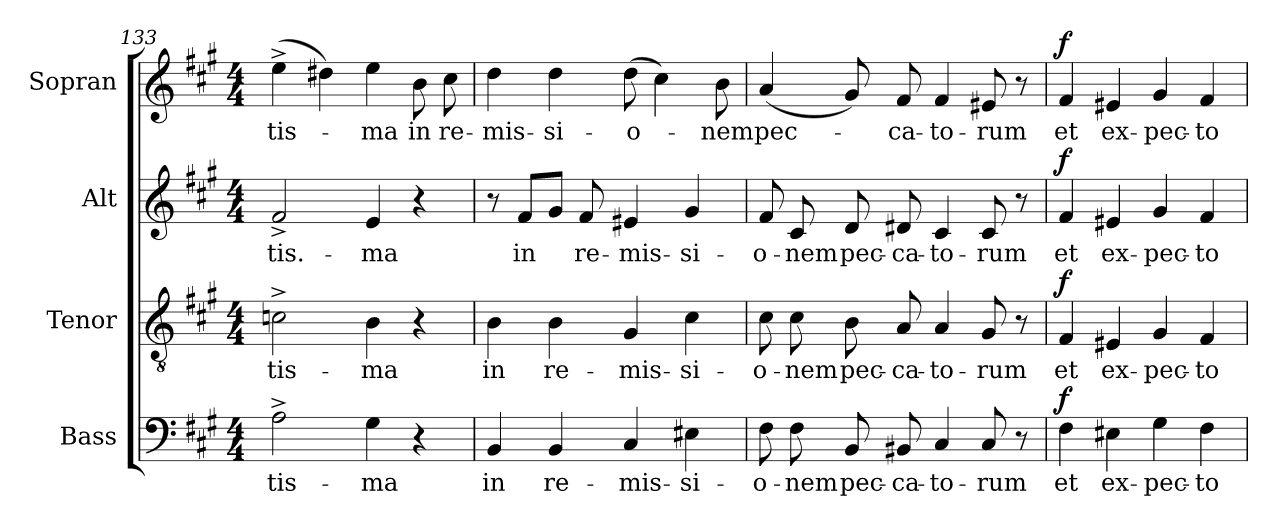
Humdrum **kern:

**kern	**text	**dynam	**kern	**text	**dynam	**kern	**text	**dynam	**kern	**text	**dynam
*part4	*part4	*part4	*part3	*part3	*part3	*part2	*part2	*part2	*part1	*part1	*part1
*staff4	*staff4	*staff4	*staff3	*staff3	*staff3	*staff2	*staff2	*staff2	*staff1	*staff1	*staff1
*I"Bass	*	*	*I"Tenor	*	*	*I"Alt	*	*	*I"Sopran	*	*
*I'B.	*	*	*I'T.	*	*	*I'A.	*	*	*I'S.	*	*
!!LO:LB:g=z
*clefF4	*	*	*clefGv2	*	*	*clefG2	*	*	*clefG2	*	*
*k[f#c#g#]	*	*	*k[f#c#g#]	*	*	*k[f#c#g#]	*	*	*k[f#c#g#]	*	*
*A:	*	*	*A:	*	*	*A:	*	*	*A:	*	*
*M4/4	*	*	*M4/4	*	*	*M4/4	*	*	*M4/4	*	*
=133	=133	=133	=133	=133	=133	=133	=133	=133	=133	=133	=133
!	!LO:LY:b	!	!	!LO:LY:b	!	!	!LO:LY:b	!	!	!LO:LY:b	!
2A^>\	-tis-	.	2cn^>\	-tis-	.	2f#^>/	-tis.-	.	(>4ee^>\	-tis-	.
.	.	.	.	.	.	.	.	.	4dd#X\)	.	.
!	!LO:LY:b	!	!	!LO:LY:b	!	!	!LO:LY:b	!	!	!LO:LY:b	!
4G#\	-ma	.	4B\	-ma	.	4e/	-ma	.	4ee\	-ma	.
!	!	!	!	!	!	!	!	!	!	!LO:LY:b	!
4r	.	.	4r	.	.	4r	.	.	8b\	in	.
!	!	!	!	!	!	!	!	!	!	!LO:LY:b	!
.	.	.	.	.	.	.	.	.	8cc#\	re-	.
=134	=134	=134	=134	=134	=134	=134	=134	=134	=134	=134	=134
!	!LO:LY:b	!	!	!LO:LY:b	!	!	!	!	!	!LO:LY:b	!
4BB/	in	.	4B\	in	.	8r	.	.	4dd\	-mis-	.
!	!	!	!	!	!	!	!LO:LY:b	!	!	!	!
.	.	.	.	.	.	8f#/L	in	.	.	.	.
!	!LO:LY:b	!	!	!LO:LY:b	!	!	!	!	!	!LO:LY:b	!
4BB/	re-	.	4B\	re-	.	8g#/J	.	.	4dd\	-si-	.
!	!	!	!	!	!	!	!LO:LY:b	!	!	!	!
.	.	.	.	.	.	8f#/	re-	.	.	.	.
!	!LO:LY:b	!	!	!LO:LY:b	!	!	!LO:LY:b	!	!	!LO:LY:b	!
4C#/	-mis-	.	4G#/	-mis-	.	4e#X/	-mis-	.	(>8dd\	-o-	.
.	.	.	.	.	.	.	.	.	4cc#\)	.	.
!	!LO:LY:b	!	!	!LO:LY:b	!	!	!LO:LY:b	!	!	!	!
4E#X\	-si-	.	4c#\	-si-	.	4g#/	-si-	.	.	.	.
!	!	!	!	!	!	!	!	!	!	!LO:LY:b	!
.	.	.	.	.	.	.	.	.	8b\	-nem	.
=135	=135	=135	=135	=135	=135	=135	=135	=135	=135	=135	=135
!	!LO:LY:b	!	!	!LO:LY:b	!	!	!LO:LY:b	!	!	!LO:LY:b	!
8F#\	-o-	.	8c#\	-o-	.	8f#/	-o-	.	(<4a/	pec-	.
!	!LO:LY:b	!	!	!LO:LY:b	!	!	!LO:LY:b	!	!	!	!
8F#\	-nem	.	8c#\	-nem	.	8c#/	-nem	.	.	.	.
!	!LO:LY:b	!	!	!LO:LY:b	!	!	!LO:LY:b	!	!	!	!
8BB/	pec-	.	8B\	pec-	.	8d/	pec-	.	8g#/)	.	.
!	!LO:LY:b	!	!	!LO:LY:b	!	!	!LO:LY:b	!	!	!LO:LY:b	!
8BB#X/	-ca-	.	8A/	-ca-	.	8d#X/	-ca-	.	8f#/	-ca-	.
!	!LO:LY:b	!	!	!LO:LY:b	!	!	!LO:LY:b	!	!	!LO:LY:b	!
4C#/	-to-	.	4A/	-to-	.	4c#/	-to-	.	4f#/	-to-	.
!	!LO:LY:b	!	!	!LO:LY:b	!	!	!LO:LY:b	!	!	!LO:LY:b	!
8C#/	-rum	.	8G#/	-rum	.	8c#/	-rum	.	8e#X/	-rum	.
8r	.	.	8r	.	.	8r	.	.	8r	.	.
=136	=136	=136	=136	=136	=136	=136	=136	=136	=136	=136	=136
!	!LO:LY:b	!LO:DY:a	!	!LO:LY:b	!LO:DY:a	!	!LO:LY:b	!LO:DY:a	!	!LO:LY:b	!LO:DY:a
4F#\	et	f	4F#/	et	f	4f#/	et	f	4f#/	et	f
!	!LO:LY:b	!	!	!LO:LY:b	!	!	!LO:LY:b	!	!	!LO:LY:b	!
4E#X\	ex-	.	4E#X/	ex-	.	4e#X/	ex-	.	4e#X/	ex-	.
!	!LO:LY:b	!	!	!LO:LY:b	!	!	!LO:LY:b	!	!	!LO:LY:b	!
4G#\	-pec-	.	4G#/	-pec-	.	4g#/	-pec-	.	4g#/	-pec-	.
!	!LO:LY:b	!	!	!LO:LY:b	!	!	!LO:LY:b	!	!	!LO:LY:b	!
4F#\	-to	.	4F#/	-to	.	4f#/	-to	.	4f#/	-to	.
=	=	=	=	=	=	=	=	=	=	=	=
*-	*-	*-	*-	*-	*-	*-	*-	*-	*-	*-	*-
